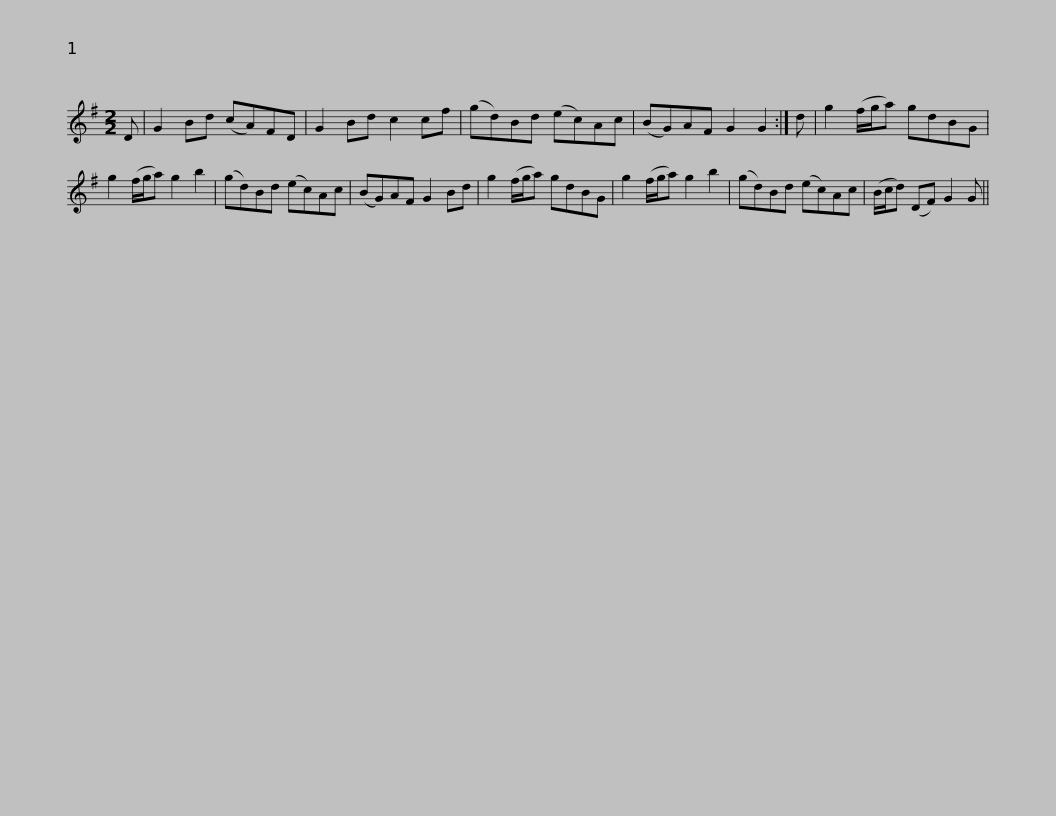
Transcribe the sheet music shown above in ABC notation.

X:1
L:1/8
M:2/2
I:linebreak $
K:G
V:1 treble
V:1
 D | G2 Bd (cA)FD | G2 Bd c2 cf | (gd)Bd (ec)Ac | (BG)AF G2 G2 :| %5
 d | g2 (f/g/a) gdBG |$ g2 (f/g/a) g2 b2 | (gd)Bd (ec)Ac | (BG)AF G2 Bd | %10
 g2 (f/g/a) gdBG | g2 (f/g/a) g2 b2 | (gd)Bd (ec)Ac |$ (B/c/d) (DF) G2 G || %14
